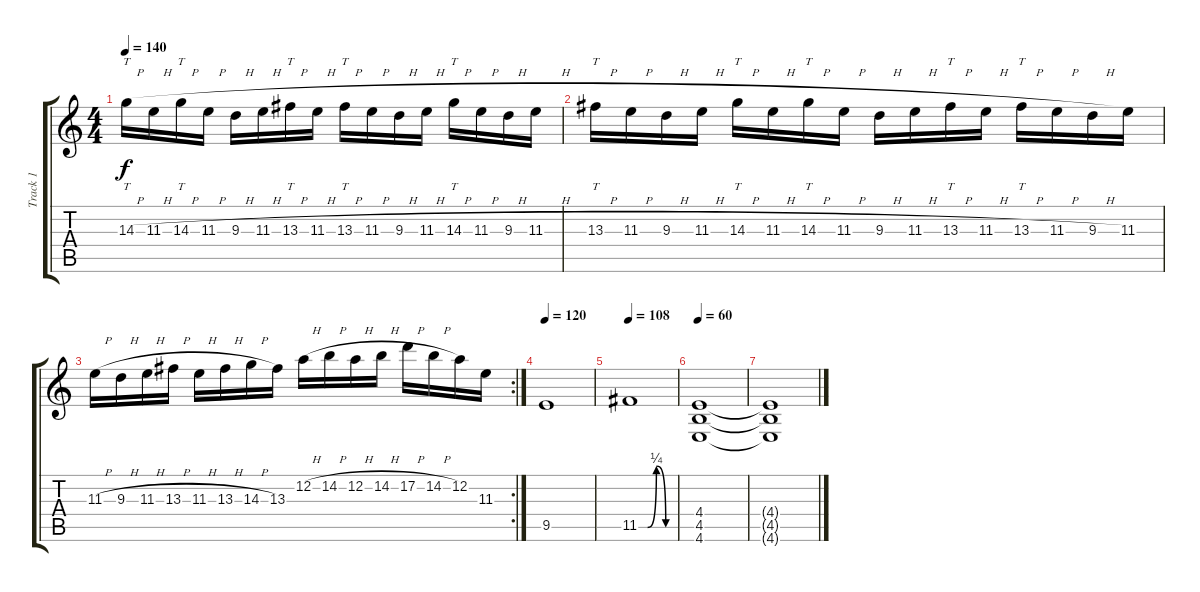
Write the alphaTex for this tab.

\track ("Track 1" "Track 1") {instrument distortionguitar}
\staff {score tabs}
\tuning (D4 A3 F3 C3 G2 C2) {hide}
\ts (4 4)
\tempo 140
\clef g2
\ks c
14.3{h}.16{tt dy f} 11.3{h}.16 14.3{h}.16{tt} 11.3{h}.16 9.3{h}.16 11.3{h}.16 13.3{h}.16{tt} 11.3{h}.16 13.3{h}.16{tt} 11.3{h}.16 9.3{h}.16 11.3{h}.16 14.3{h}.16{tt} 11.3{h}.16 9.3{h}.16 11.3{h}.16 |
13.3{h}.16{tt} 11.3{h}.16 9.3{h}.16 11.3{h}.16 14.3{h}.16{tt} 11.3{h}.16 14.3{h}.16{tt} 11.3{h}.16 9.3{h}.16 11.3{h}.16 13.3{h}.16{tt} 11.3{h}.16 13.3{h}.16{tt} 11.3{h}.16 9.3{h}.16 11.3.16 |
\rc 2
11.3{h}.16 9.3{h}.16 11.3{h}.16 13.3{h}.16 11.3{h}.16 13.3{h}.16 14.3{h}.16 13.3.16 12.2{h}.16 14.2{h}.16 12.2{h}.16 14.2{h}.16 17.2{h}.16 14.2{h}.16 12.2.16 11.3.16 |
\tempo 120
9.5.1 |
\tempo 108
11.5{be (custom 0 0 15 0 30 1 46 0 60 0)}.1 |
\tempo 60
(4.4 4.5 4.6).1 |
(4.4{t} 4.5{t} 4.6{t}).1
